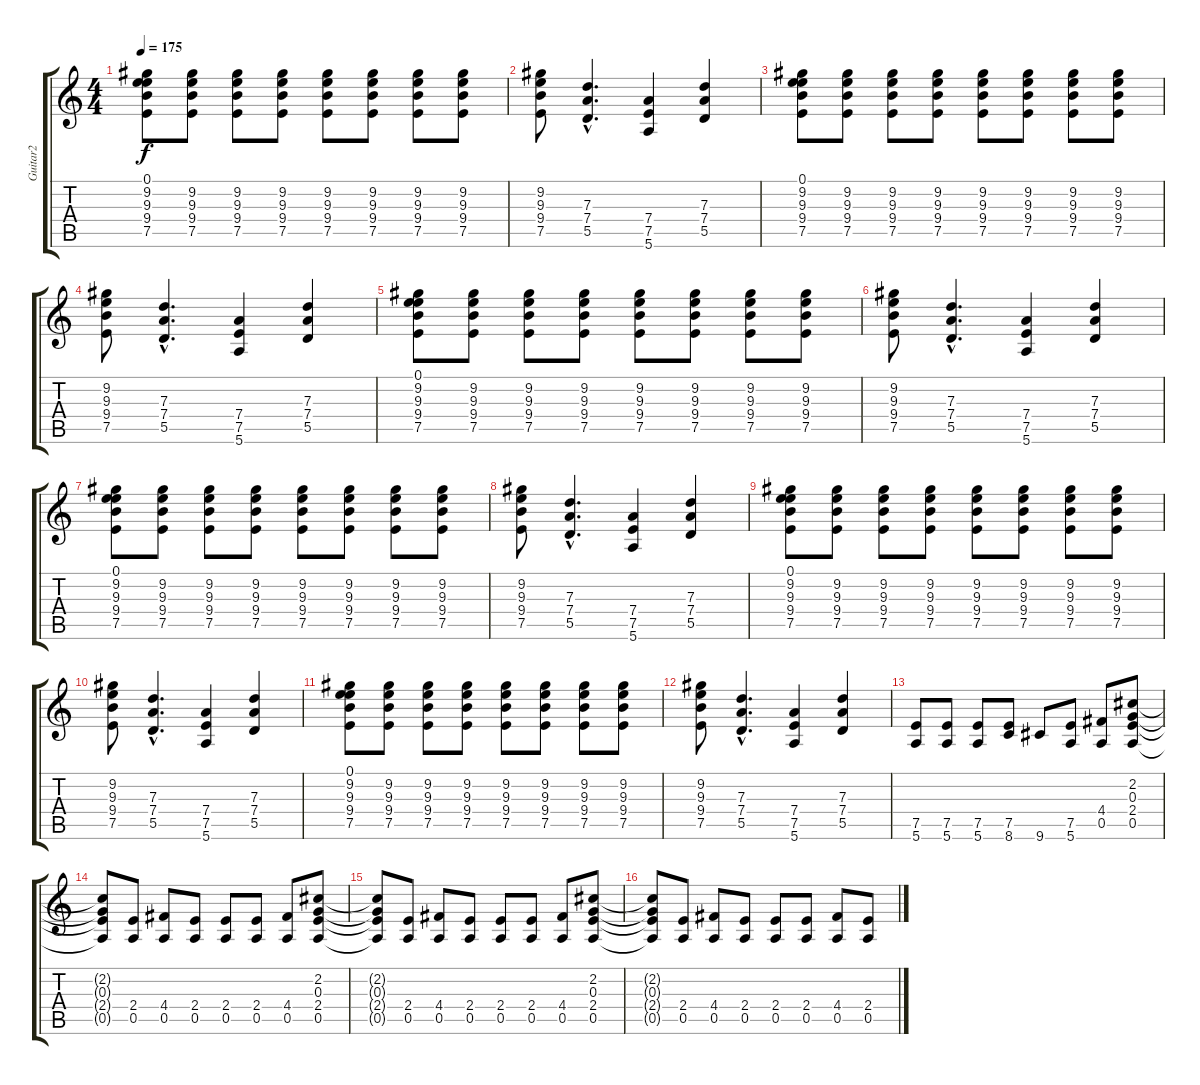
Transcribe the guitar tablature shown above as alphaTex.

\track ("Guitar2" "Guitar2") {instrument distortionguitar}
\staff {score tabs}
\tuning (E4 B3 G3 D3 A2 E2) {hide}
\ts (4 4)
\tempo 175
\clef g2
\ks c
(0.1 9.2 9.3 9.4 7.5).8{dy f} (9.2 9.3 9.4 7.5).8 (9.2 9.3 9.4 7.5).8 (9.2 9.3 9.4 7.5).8 (9.2 9.3 9.4 7.5).8 (9.2 9.3 9.4 7.5).8 (9.2 9.3 9.4 7.5).8 (9.2 9.3 9.4 7.5).8 |
(9.2 9.3 9.4 7.5).8 (7.3{hac} 7.4{hac} 5.5{hac}).4{d} (7.4 7.5 5.6).4 (7.3 7.4 5.5).4 |
(0.1 9.2 9.3 9.4 7.5).8 (9.2 9.3 9.4 7.5).8 (9.2 9.3 9.4 7.5).8 (9.2 9.3 9.4 7.5).8 (9.2 9.3 9.4 7.5).8 (9.2 9.3 9.4 7.5).8 (9.2 9.3 9.4 7.5).8 (9.2 9.3 9.4 7.5).8 |
(9.2 9.3 9.4 7.5).8 (7.3{hac} 7.4{hac} 5.5{hac}).4{d} (7.4 7.5 5.6).4 (7.3 7.4 5.5).4 |
(0.1 9.2 9.3 9.4 7.5).8 (9.2 9.3 9.4 7.5).8 (9.2 9.3 9.4 7.5).8 (9.2 9.3 9.4 7.5).8 (9.2 9.3 9.4 7.5).8 (9.2 9.3 9.4 7.5).8 (9.2 9.3 9.4 7.5).8 (9.2 9.3 9.4 7.5).8 |
(9.2 9.3 9.4 7.5).8 (7.3{hac} 7.4{hac} 5.5{hac}).4{d} (7.4 7.5 5.6).4 (7.3 7.4 5.5).4 |
(0.1 9.2 9.3 9.4 7.5).8 (9.2 9.3 9.4 7.5).8 (9.2 9.3 9.4 7.5).8 (9.2 9.3 9.4 7.5).8 (9.2 9.3 9.4 7.5).8 (9.2 9.3 9.4 7.5).8 (9.2 9.3 9.4 7.5).8 (9.2 9.3 9.4 7.5).8 |
(9.2 9.3 9.4 7.5).8 (7.3{hac} 7.4{hac} 5.5{hac}).4{d} (7.4 7.5 5.6).4 (7.3 7.4 5.5).4 |
(0.1 9.2 9.3 9.4 7.5).8 (9.2 9.3 9.4 7.5).8 (9.2 9.3 9.4 7.5).8 (9.2 9.3 9.4 7.5).8 (9.2 9.3 9.4 7.5).8 (9.2 9.3 9.4 7.5).8 (9.2 9.3 9.4 7.5).8 (9.2 9.3 9.4 7.5).8 |
(9.2 9.3 9.4 7.5).8 (7.3{hac} 7.4{hac} 5.5{hac}).4{d} (7.4 7.5 5.6).4 (7.3 7.4 5.5).4 |
(0.1 9.2 9.3 9.4 7.5).8 (9.2 9.3 9.4 7.5).8 (9.2 9.3 9.4 7.5).8 (9.2 9.3 9.4 7.5).8 (9.2 9.3 9.4 7.5).8 (9.2 9.3 9.4 7.5).8 (9.2 9.3 9.4 7.5).8 (9.2 9.3 9.4 7.5).8 |
(9.2 9.3 9.4 7.5).8 (7.3{hac} 7.4{hac} 5.5{hac}).4{d} (7.4 7.5 5.6).4 (7.3 7.4 5.5).4 |
(7.5 5.6).8 (7.5 5.6).8 (7.5 5.6).8 (7.5 8.6).8 9.6.8 (7.5 5.6).8 (4.4 0.5).8 (2.2 0.3 2.4 0.5).8 |
(2.2{t} 0.3{t} 2.4{t} 0.5{t}).8 (2.4 0.5).8 (4.4 0.5).8 (2.4 0.5).8 (2.4 0.5).8 (2.4 0.5).8 (4.4 0.5).8 (2.2 0.3 2.4 0.5).8 |
(2.2{t} 0.3{t} 2.4{t} 0.5{t}).8 (2.4 0.5).8 (4.4 0.5).8 (2.4 0.5).8 (2.4 0.5).8 (2.4 0.5).8 (4.4 0.5).8 (2.2 0.3 2.4 0.5).8 |
(2.2{t} 0.3{t} 2.4{t} 0.5{t}).8 (2.4 0.5).8 (4.4 0.5).8 (2.4 0.5).8 (2.4 0.5).8 (2.4 0.5).8 (4.4 0.5).8 (2.4 0.5).8
